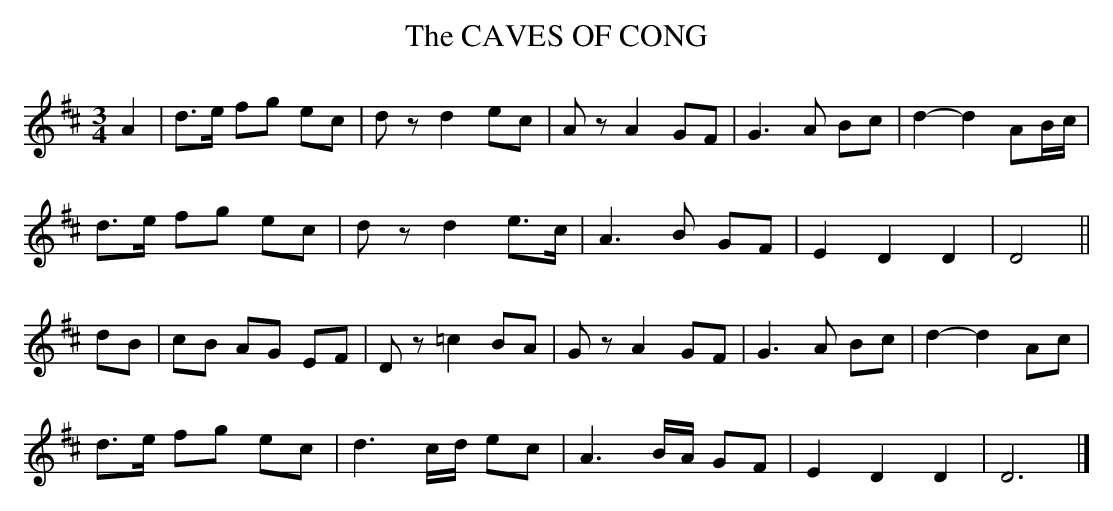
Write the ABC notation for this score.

X:1
T:CAVES OF CONG, The
Y:"with feeling"
M:3/4
L:1/8
K:D
A2|d>e fg ec|dz d2 ec|Az A2 GF|G3A Bc|d2-d2 AB/c/|
d>e fg ec|dz d2 e>c|A3B GF|E2 D2 D2|D4||
dB|cB AG EF|Dz =c2 BA|Gz A2 GF|G3A Bc|d2-d2Ac|
d>e fg ec|d3 c/d/ ec|A3 B/A/ GF|E2 D2 D2|D6|]
